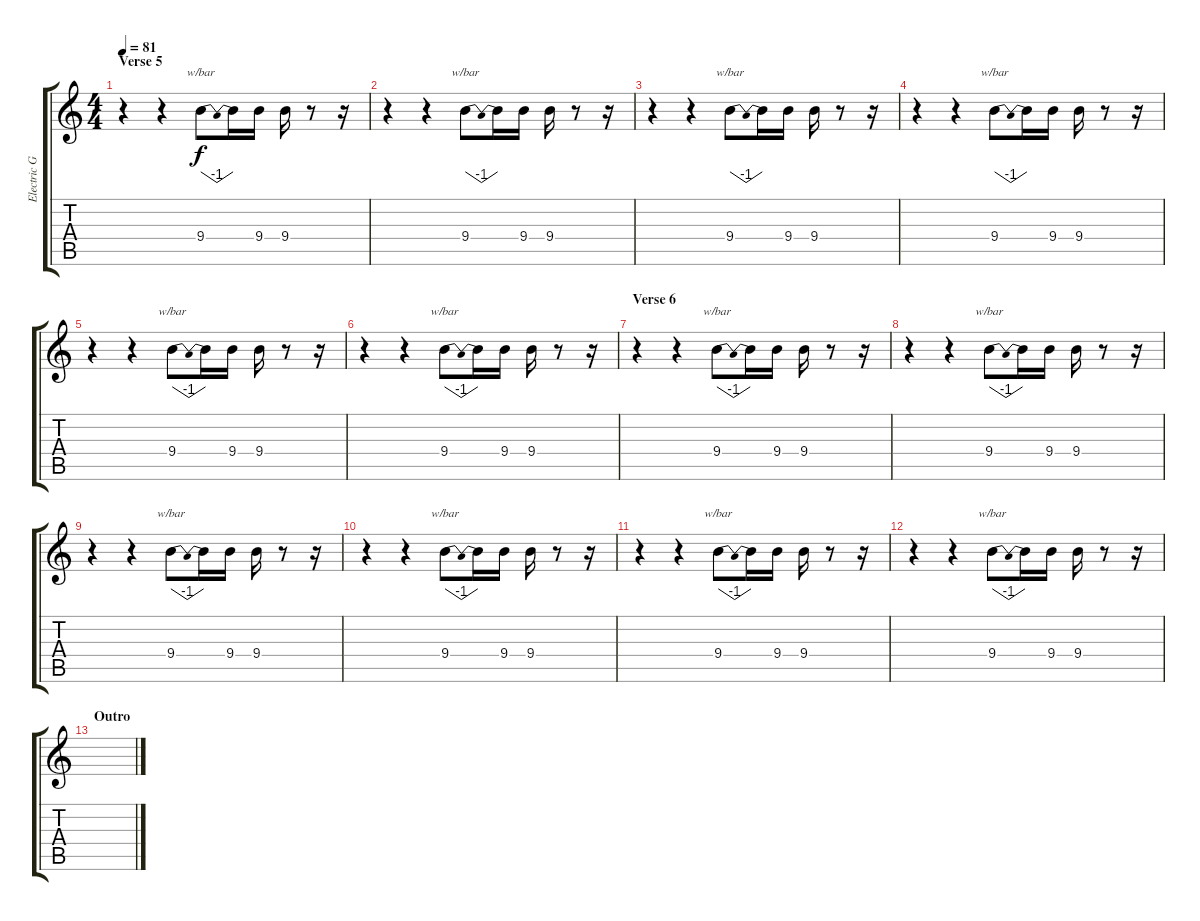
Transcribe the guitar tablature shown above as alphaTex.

\track ("Electric Guitar (Effects)" "Electric G") {instrument electricguitarclean}
\staff {score tabs}
\tuning (E4 B3 G3 D3 A2 E2) {hide}
\ts (4 4)
\section ("" "Verse 5")
\tempo 81
\clef g2
\ks c
r.4{dy f} r.4 9.4.8{tbe (dip default 0 0 30 -4 60 0)} 9.4{t}.16 9.4.16 9.4.16 r.8 r.16 |
r.4 r.4 9.4.8{tbe (dip default 0 0 30 -4 60 0)} 9.4{t}.16 9.4.16 9.4.16 r.8 r.16 |
r.4 r.4 9.4.8{tbe (dip default 0 0 30 -4 60 0)} 9.4{t}.16 9.4.16 9.4.16 r.8 r.16 |
r.4 r.4 9.4.8{tbe (dip default 0 0 30 -4 60 0)} 9.4{t}.16 9.4.16 9.4.16 r.8 r.16 |
r.4 r.4 9.4.8{tbe (dip default 0 0 30 -4 60 0)} 9.4{t}.16 9.4.16 9.4.16 r.8 r.16 |
r.4 r.4 9.4.8{tbe (dip default 0 0 30 -4 60 0)} 9.4{t}.16 9.4.16 9.4.16 r.8 r.16 |
\section ("" "Verse 6")
r.4 r.4 9.4.8{tbe (dip default 0 0 30 -4 60 0)} 9.4{t}.16 9.4.16 9.4.16 r.8 r.16 |
r.4 r.4 9.4.8{tbe (dip default 0 0 30 -4 60 0)} 9.4{t}.16 9.4.16 9.4.16 r.8 r.16 |
r.4 r.4 9.4.8{tbe (dip default 0 0 30 -4 60 0)} 9.4{t}.16 9.4.16 9.4.16 r.8 r.16 |
r.4 r.4 9.4.8{tbe (dip default 0 0 30 -4 60 0)} 9.4{t}.16 9.4.16 9.4.16 r.8 r.16 |
r.4 r.4 9.4.8{tbe (dip default 0 0 30 -4 60 0)} 9.4{t}.16 9.4.16 9.4.16 r.8 r.16 |
r.4 r.4 9.4.8{tbe (dip default 0 0 30 -4 60 0)} 9.4{t}.16 9.4.16 9.4.16 r.8 r.16 |
\section ("" "Outro")
